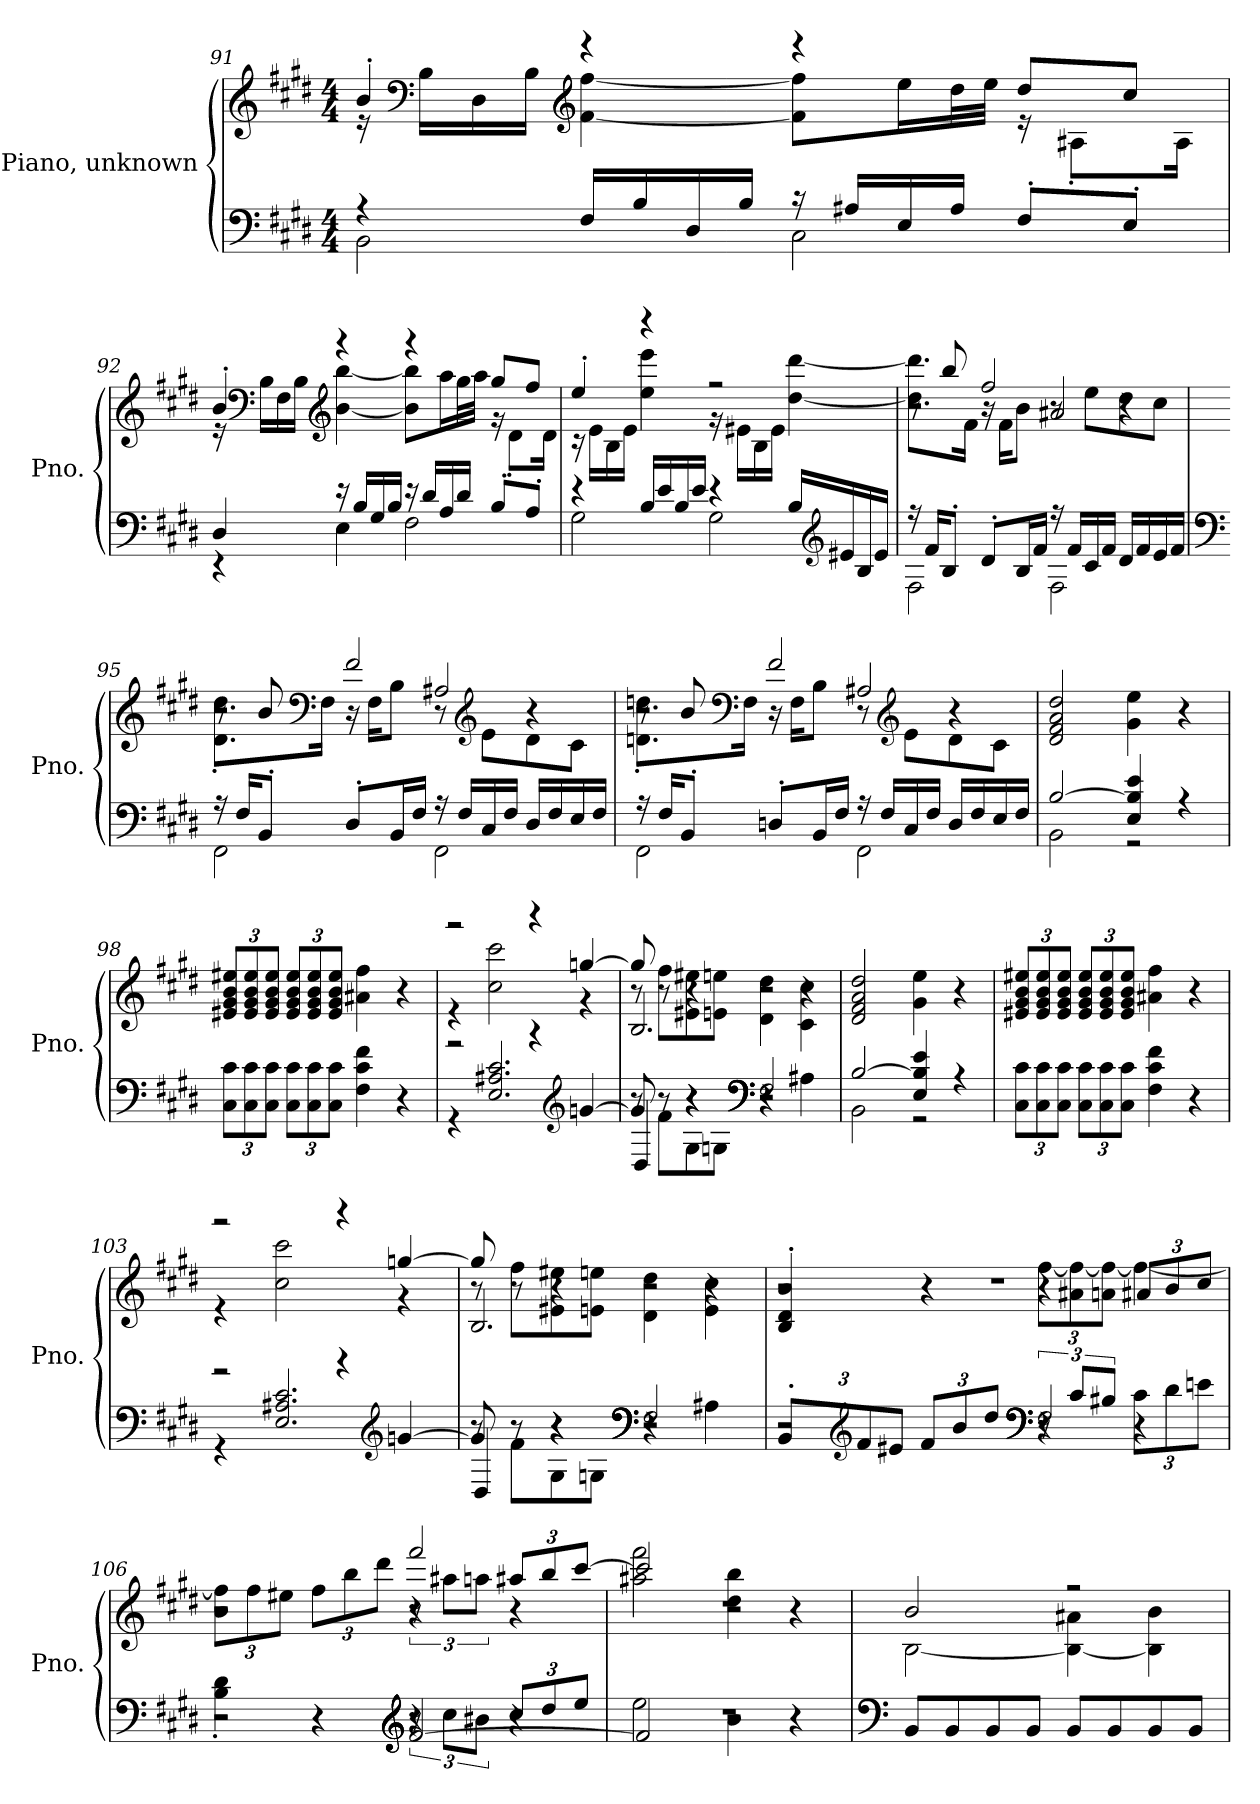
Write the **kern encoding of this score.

**kern	**kern
*part1	*part1
*staff2	*staff1
*I"Piano, unknown	*
*I'Pno.	*
*clefF4	*clefG2
*k[f#c#g#d#]	*k[f#c#g#d#]
*M4/4	*M4/4
=91	=91
*^	*^
4r	2BB\	4b'/	16r
*	*	*clefF4	*
.	.	.	16B\LL
.	.	.	16D#\
.	.	.	16B\JJ
*	*	*clefG2	*
16F#/LL	.	4r	[4f#\ [4ff#\
16B/	.	.	.
16D#/	.	.	.
16B/JJ	.	.	.
16r	2C#\	4r	8f#\] 8ff#\]L
16A#X/LL	.	.	.
16E/	.	.	16ee\L
16A#/JJ	.	.	32dd#\L
.	.	.	32ee\JJJ
8F#'/L	.	8dd#/L	16r
.	.	.	8A#X'\L
8E'/J	.	8cc#/J	.
.	.	.	16A#\Jk
!!LO:LB:g=z	!!
=92	=92	=92	=92
4D#/	4r	4b'/	16r
*	*	*clefF4	*
.	.	.	16B\LL
.	.	.	16F#\
.	.	.	16B\JJ
*	*	*clefG2	*
16r	4E\	4r	[4b\ [4bb\
16B/LL	.	.	.
16G#/	.	.	.
16B/JJ	.	.	.
16r	2F#\	4r	8b\] 8bb\]L
16d#/LL	.	.	.
16A/	.	.	16aa\L
16d#/JJ	.	.	32gg#\L
.	.	.	32aa\JJJ
8B'/L	.	8gg#/L	16r
.	.	.	8d#'\L
8A'/J	.	8ff#/J	.
.	.	.	16d#\Jk
=93	=93	=93	=93
4r	2G#\	4ee'/	16r
.	.	.	16e\LL
.	.	.	16B\
.	.	.	16e\JJ
16B/LL	.	4r	4ee\ 4eee\
16e/	.	.	.
16B/	.	.	.
16e/JJ	.	.	.
4r	2G#\	2r	16r
.	.	.	16e#X\LL
.	.	.	16B\
.	.	.	16e#\JJ
16B/LL	.	.	[4dd#\ [4ddd#\
*clefG2	*	*	*
16e#X/	.	.	.
16B/	.	.	.
16e#/JJ	.	.	.
!!LO:LB:g=z
=94	=94	=94	=94
*	*	*	*^
16r	2F#\	8r	8.dd#\] 8.ddd#\]L	2r
16f#/KL	.	.	.	.
8B'/J	.	8bb/	.	.
.	.	.	16f#\Jk	.
8d#'/L	.	2ff#/	16r	.
.	.	.	16f#\KL	.
16B/L	.	.	8b\J	.
16f#/JJ	.	.	.	.
16r	2F#\	.	8r	2a#X/
16f#/LL	.	.	.	.
16c#/	.	.	8ee\L	.
16f#/JJ	.	.	.	.
16d#/LL	.	4r	8dd#\	.
16f#/	.	.	.	.
16e/	.	.	8cc#\J	.
16f#/JJ	.	.	.	.
=95	=95	=95	=95	=95
*clefF4	*	*	*	*
16r	2FF#\	8r	8.d#\' 8.dd#\'L	2r
16F#/KL	.	.	.	.
8BB'/J	.	8b/	.	.
*	*	*clefF4	*	*
.	.	.	16F#\Jk	.
8D#'/L	.	2f#/	16r	.
.	.	.	16F#\KL	.
16BB/L	.	.	8B\J	.
16F#/JJ	.	.	.	.
16r	2FF#\	.	8r	2A#X/
16F#/LL	.	.	.	.
*	*	*clefG2	*	*
16C#/	.	.	8e\L	.
16F#/JJ	.	.	.	.
16D#/LL	.	4r	8d#\	.
16F#/	.	.	.	.
16E/	.	.	8c#\J	.
16F#/JJ	.	.	.	.
!!LO:LB:g=z	!!	!!
=96	=96	=96	=96	=96
16r	2FF#\	8r	8.dn\' 8.ddn\'L	2r
16F#/KL	.	.	.	.
8BB'/J	.	8b/	.	.
*	*	*clefF4	*	*
.	.	.	16F#\Jk	.
8Dn'/L	.	2f#/	16r	.
.	.	.	16F#\KL	.
16BB/L	.	.	8B\J	.
16F#/JJ	.	.	.	.
16r	2FF#\	.	8r	2A#X/
16F#/LL	.	.	.	.
*	*	*clefG2	*	*
16C#/	.	.	8e\L	.
16F#/JJ	.	.	.	.
16D/LL	.	4r	8d\	.
16F#/	.	.	.	.
16E/	.	.	8c#\J	.
16F#/JJ	.	.	.	.
*	*	*v	*v	*v
=97	=97	=97
[2B/	2BB\	2d#/ 2f#/ 2a/ 2dd#/
4E/ 4B/] 4e/	2r	4g#\ 4ee\
4r	.	4r
*v	*v	*
=98	=98
*Xbrackettup	*Xbrackettup
12C#\ 12c#\L	12e#X/ 12g#/ 12b/ 12ee#X/L
12C#\ 12c#\	12e#/ 12g#/ 12b/ 12ee#/
12C#\ 12c#\J	12e#/ 12g#/ 12b/ 12ee#/J
12C#\ 12c#\L	12e#/ 12g#/ 12b/ 12ee#/L
12C#\ 12c#\	12e#/ 12g#/ 12b/ 12ee#/
12C#\ 12c#\J	12e#/ 12g#/ 12b/ 12ee#/J
4F#\ 4c#\ 4f#\	4a#X\ 4ff#\
4r	4r
!!LO:LB:g=z
=99	=99
*^	*^
2r	4r	2r	4r
.	2.E/ 2.A#X/ 2.c#/	.	2cc#\ 2ccc#\
4r	.	4r	.
*clefG2	*	*	*
[4gn/	.	[4ggn/	4r
=100	=100	=100	=100
*	*^	*	*^
8g/]	8r	4D#/	8gg/]	8r	2.B/
8r	8f#\L	.	8r	8ff#\L	.
4r	8G#\	4r	4r	8e#X\ 8ee#X\	.
.	8Gn\J	.	.	8en\ 8een\J	.
*clefF4	*	*	*	*	*
2r	4r	2F#/	2r	4d#\ 4dd#\	.
.	4A#X\	.	.	4c#\ 4cc#\	4r
*	*v	*v	*	*	*
*	*	*v	*v	*v
=101	=101	=101
[2B/	2BB\	2d#/ 2f#/ 2a/ 2dd#/
4E/ 4B/] 4e/	2r	4g#\ 4ee\
4r	.	4r
*v	*v	*
=102	=102
12C#\ 12c#\L	12e#X/ 12g#/ 12b/ 12ee#X/L
12C#\ 12c#\	12e#/ 12g#/ 12b/ 12ee#/
12C#\ 12c#\J	12e#/ 12g#/ 12b/ 12ee#/J
12C#\ 12c#\L	12e#/ 12g#/ 12b/ 12ee#/L
12C#\ 12c#\	12e#/ 12g#/ 12b/ 12ee#/
12C#\ 12c#\J	12e#/ 12g#/ 12b/ 12ee#/J
4F#\ 4c#\ 4f#\	4a#X\ 4ff#\
4r	4r
!!LO:LB:g=z
=103	=103
*^	*^
2r	4r	2r	4r
.	2.E/ 2.A#X/ 2.c#/	.	2cc#\ 2ccc#\
4r	.	4r	.
*clefG2	*	*	*
[4gn/	.	[4ggn/	4r
=104	=104	=104	=104
*	*^	*	*^
8g/]	8r	4D#/	8gg/]	8r	2.B/
8r	8f#\L	.	8r	8ff#\L	.
4r	8G#\	4r	4r	8e#X\ 8ee#X\	.
.	8Gn\J	.	.	8en\ 8een\J	.
*clefF4	*	*	*	*	*
2r	4r	2F#/	2r	4d#\ 4dd#\	.
.	4A#X\	.	.	4e\ 4cc#\	4r
=105	=105	=105	=105	=105	=105
12BB'/L	2r	2r	1r	2r	4B/' 4d#/' 4b/'
*clefG2	*	*	*	*	*
12f#/	.	.	.	.	.
12e#X/J	.	.	.	.	.
12f#/L	.	.	.	.	4r
12b/	.	.	.	.	.
12dd#/J	.	.	.	.	.
*clefF4	*	*	*	*	*
*brackettup	*	*	*	*	*
12r	4r	2F#/	.	[12ff#\L	4r
12c#/L	.	.	.	12a#X\ 12ff#\_	.
12B#X/J	.	.	.	12an\ 12ff#\_J	.
*	*Xbrackettup	*	*	*	*
4r	12c#\L	.	.	4ff#\_	12a#X/L
.	12d#\	.	.	.	12b/
.	12en\J	.	.	.	12cc#/J
!!LO:PB:g=z	!!	!!
=106	=106	=106	=106	=106	=106
2r	4B\' 4d#\'	2r	2r	12b\ 12ff#\]L	2r
.	.	.	.	12ff#\	.
.	.	.	.	12ee#X\J	.
.	4r	.	.	12ff#\L	.
.	.	.	.	12bb\	.
.	.	.	.	12ddd#\J	.
*clefG2	*	*	*	*	*
*	*brackettup	*	*	*brackettup	*
4r	12r	[2f#/	2fff#/	12r	4r
.	12cc#\L	.	.	12aa#X\L	.
.	12b#X\J	.	.	12aan\J	.
*Xbrackettup	*	*	*	*	*Xbrackettup
12cc#/L	4r	.	.	4r	12aa#X/L
12dd#/	.	.	.	.	12bb/
12ee/J	.	.	.	.	[12ccc#/J
=107	=107	=107	=107	=107	=107
1r	2ee\	2f#/]	1r	2aa#X\ 2fff#\	2ccc#/]
.	4b\	2r	.	4dd#\ 4bb\	2r
.	4r	.	.	4r	.
*v	*v	*v	*	*	*
*	*v	*v	*v
=108	=108
*clefF4	*
*	*^
8BB/L	2b/	[2B\
8BB/	.	.
8BB/	.	.
8BB/J	.	.
8BB/L	2r	4B\_ 4a#X\
8BB/	.	.
8BB/	.	4B\] 4b\
8BB/J	.	.
*	*v	*v
=	=
*-	*-
